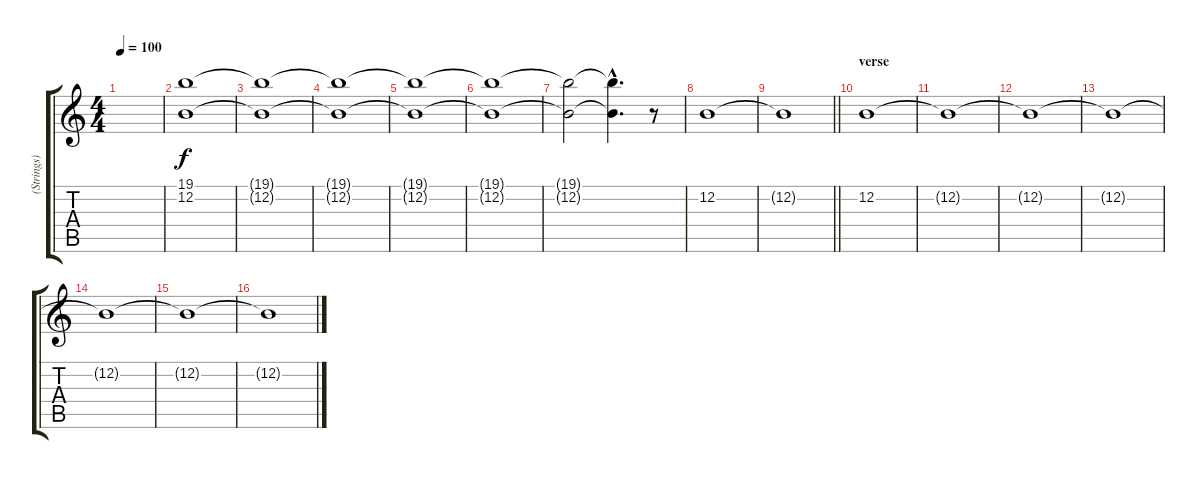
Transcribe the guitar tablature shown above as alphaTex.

\track ("(Strings)" "(Strings)") {instrument stringensemble2}
\staff {score tabs}
\tuning (E4 B3 G3 D3 A2 D2) {hide}
\ts (4 4)
\tempo 100
\clef g2
\ks c
|
(19.1{t} 12.2{t}).1{dy f} |
(19.1{t} 12.2{t}).1 |
(19.1{t} 12.2{t}).1 |
(19.1{t} 12.2{t}).1 |
(19.1{t} 12.2{t}).1 |
(19.1{t} 12.2{t}).2 (19.1{hac t} 12.2{hac t}).4{d} r.8 |
12.2.1 |
\barLineRight lightlight
12.2{t}.1 |
\section ("" "verse")
12.2.1 |
12.2{t}.1 |
12.2{t}.1 |
12.2{t}.1 |
12.2{t}.1 |
12.2{t}.1 |
12.2{t}.1
